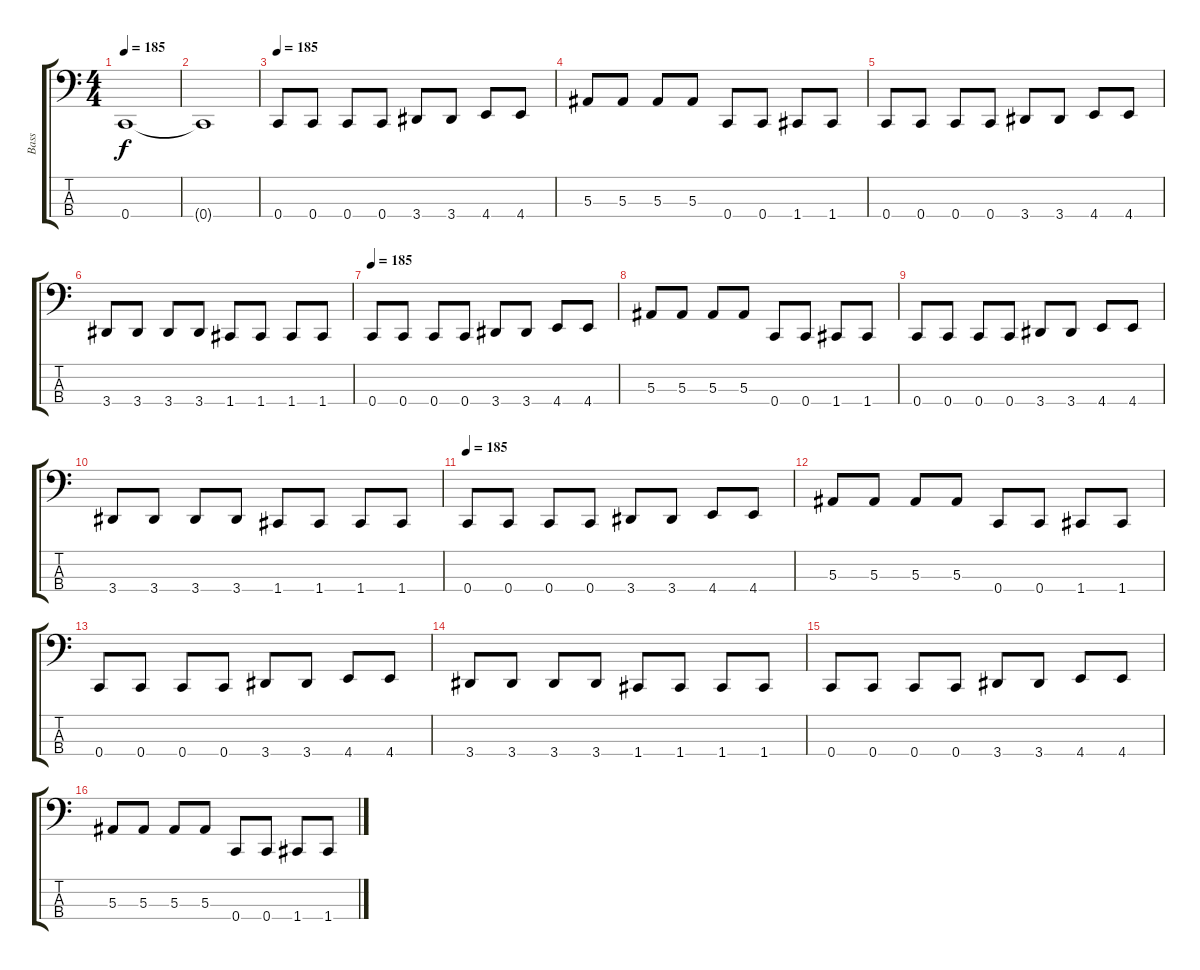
\track ("Bass" "Bass") {instrument electricbasspick}
\staff {score tabs}
\tuning (Eb2 Bb1 F1 C1) {hide}
\ts (4 4)
\tempo 185
\clef f4
\ks c
0.4{t}.1{dy f} |
0.4{t}.1 |
\tempo 185
0.4.8 0.4.8 0.4.8 0.4.8 3.4.8 3.4.8 4.4.8 4.4.8 |
5.3.8 5.3.8 5.3.8 5.3.8 0.4.8 0.4.8 1.4.8 1.4.8 |
0.4.8 0.4.8 0.4.8 0.4.8 3.4.8 3.4.8 4.4.8 4.4.8 |
3.4.8 3.4.8 3.4.8 3.4.8 1.4.8 1.4.8 1.4.8 1.4.8 |
\tempo 185
0.4.8 0.4.8 0.4.8 0.4.8 3.4.8 3.4.8 4.4.8 4.4.8 |
5.3.8 5.3.8 5.3.8 5.3.8 0.4.8 0.4.8 1.4.8 1.4.8 |
0.4.8 0.4.8 0.4.8 0.4.8 3.4.8 3.4.8 4.4.8 4.4.8 |
3.4.8 3.4.8 3.4.8 3.4.8 1.4.8 1.4.8 1.4.8 1.4.8 |
\tempo 185
0.4.8 0.4.8 0.4.8 0.4.8 3.4.8 3.4.8 4.4.8 4.4.8 |
5.3.8 5.3.8 5.3.8 5.3.8 0.4.8 0.4.8 1.4.8 1.4.8 |
0.4.8 0.4.8 0.4.8 0.4.8 3.4.8 3.4.8 4.4.8 4.4.8 |
3.4.8 3.4.8 3.4.8 3.4.8 1.4.8 1.4.8 1.4.8 1.4.8 |
0.4.8 0.4.8 0.4.8 0.4.8 3.4.8 3.4.8 4.4.8 4.4.8 |
5.3.8 5.3.8 5.3.8 5.3.8 0.4.8 0.4.8 1.4.8 1.4.8
